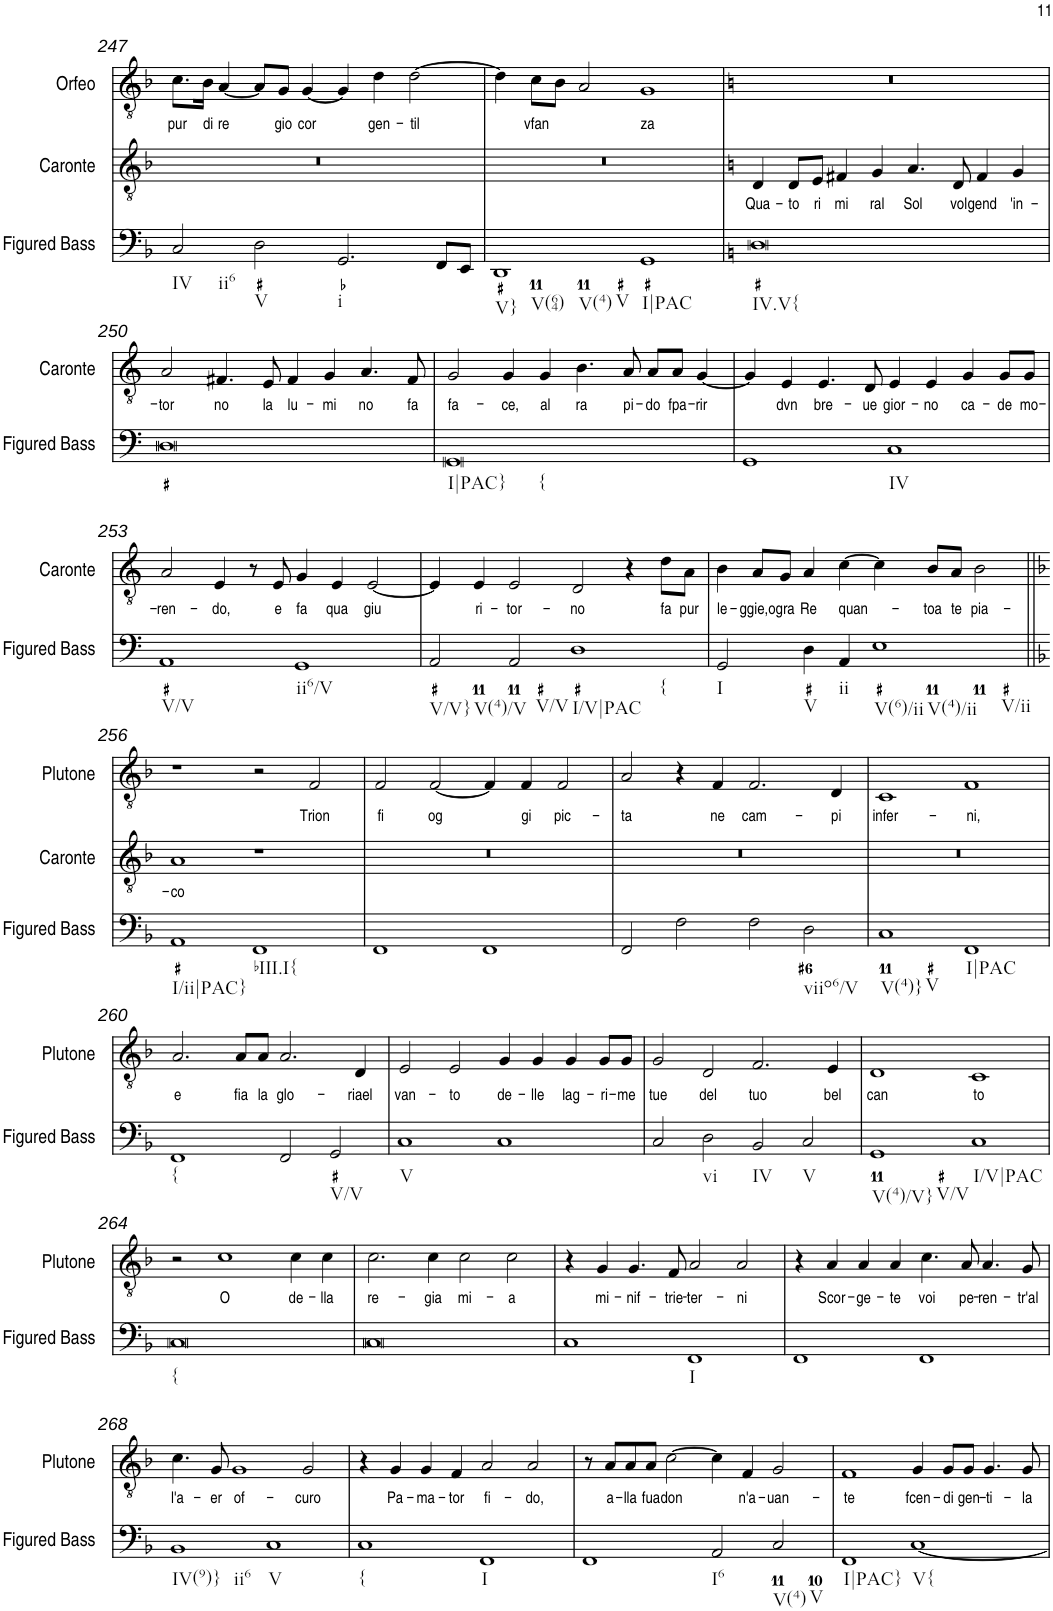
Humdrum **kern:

**kern	**kern	**text	**kern	**text	**kern	**text
*part4	*part3	*part3	*part2	*part2	*part1	*part1
*staff4	*staff3	*staff3	*staff2	*staff2	*staff1	*staff1
*I"Figured Bass	*I"Caronte	*	*I"Plutone	*	*I"Orfeo	*
*I'Figured Bass	*I'Caronte	*	*I'Plutone	*	*I'Orfeo	*
!!LO:PB:g=z
*clefF4	*clefGv2	*	*clefGv2	*	*clefGv2	*
*k[b-]	*k[b-]	*	*k[b-]	*	*k[b-]	*
*M4/2	*M4/2	*	*M4/2	*	*M4/2	*
=247	=247	=247	=247	=247	=247	=247
!LO:TX:b:t=IV	!	!	!	!	!	!
!LO:TX:b:t=ii6	!	!	!	!	!	!
!	!	!	!	!	!	!LO:LY:b
2C/	0r	.	0r	.	8.c\L	pur
!	!	!	!	!	!	!LO:LY:b
.	.	.	.	.	16B-\Jk	di
!	!	!	!	!	!	!LO:LY:b
.	.	.	.	.	[4A/	re
!LO:TX:b:t=V	!	!	!	!	!	!
2D\	.	.	.	.	8A/L]	.
!	!	!	!	!	!	!LO:LY:b
.	.	.	.	.	8G/J	gio
!	!	!	!	!	!	!LO:LY:b
.	.	.	.	.	[4G/	cor
!LO:TX:b:t=i	!	!	!	!	!	!
2.GG/	.	.	.	.	4G/]	.
!	!	!	!	!	!	!LO:LY:b
.	.	.	.	.	4d\	gen-
!	!	!	!	!	!	!LO:LY:b
.	.	.	.	.	[2d\	-til
8FF/L	.	.	.	.	.	.
8EE/J	.	.	.	.	.	.
=248	=248	=248	=248	=248	=248	=248
!LO:TX:b:t=V}	!	!	!	!	!	!
!LO:TX:b:t=V(64)	!	!	!	!	!	!
!LO:TX:b:t=V(4)	!	!	!	!	!	!
!LO:TX:b:t=V	!	!	!	!	!	!
1DD	0r	.	0r	.	4d\]	.
!	!	!	!	!	!	!LO:LY:b
.	.	.	.	.	8c\L	vfan
.	.	.	.	.	8B-\J	.
.	.	.	.	.	2A/	.
!LO:TX:b:t=I|PAC	!	!	!	!	!	!
!	!	!	!	!	!	!LO:LY:b
1GG	.	.	.	.	1G	za
=249	=249	=249	=249	=249	=249	=249
*k[]	*k[]	*	*k[]	*	*k[]	*
!LO:TX:b:t=IV.V{	!	!	!	!	!	!
!	!	!LO:LY:b	!	!	!	!
0D	4D/	Qua-	0r	.	0r	.
!	!	!LO:LY:b	!	!	!	!
.	8D/L	-to	.	.	.	.
!	!	!LO:LY:b	!	!	!	!
.	8E/J	ri	.	.	.	.
!	!	!LO:LY:b	!	!	!	!
.	4F#X/	mi	.	.	.	.
!	!	!LO:LY:b	!	!	!	!
.	4G/	ral	.	.	.	.
!	!	!LO:LY:b	!	!	!	!
.	4.A/	Sol	.	.	.	.
!	!	!LO:LY:b	!	!	!	!
.	8D/	vol	.	.	.	.
!	!	!LO:LY:b	!	!	!	!
.	4F#/	gend	.	.	.	.
!	!	!LO:LY:b	!	!	!	!
.	4G/	'in-	.	.	.	.
!!LO:LB:g=z
=250	=250	=250	=250	=250	=250	=250
!	!	!LO:LY:b	!	!	!	!
0D	2A/	-tor	0r	.	0r	.
!	!	!LO:LY:b	!	!	!	!
.	4.F#X/	no	.	.	.	.
!	!	!LO:LY:b	!	!	!	!
.	8E/	la	.	.	.	.
!	!	!LO:LY:b	!	!	!	!
.	4F#/	lu-	.	.	.	.
!	!	!LO:LY:b	!	!	!	!
.	4G/	-mi	.	.	.	.
!	!	!LO:LY:b	!	!	!	!
.	4.A/	no	.	.	.	.
!	!	!LO:LY:b	!	!	!	!
.	8F#/	fa	.	.	.	.
=251	=251	=251	=251	=251	=251	=251
!LO:TX:b:t=I|PAC}	!	!	!	!	!	!
!LO:TX:b:t={	!	!	!	!	!	!
!	!	!LO:LY:b	!	!	!	!
0GG	2G/	fa-	0r	.	0r	.
!	!	!LO:LY:b	!	!	!	!
.	4G/	-ce,	.	.	.	.
!	!	!LO:LY:b	!	!	!	!
.	4G/	al	.	.	.	.
!	!	!LO:LY:b	!	!	!	!
.	4.B\	ra	.	.	.	.
!	!	!LO:LY:b	!	!	!	!
.	8A/	pi-	.	.	.	.
!	!	!LO:LY:b	!	!	!	!
.	8A/L	-do	.	.	.	.
!	!	!LO:LY:b	!	!	!	!
.	8A/J	fpa-	.	.	.	.
!	!	!LO:LY:b	!	!	!	!
.	[4G/	-rir	.	.	.	.
=252	=252	=252	=252	=252	=252	=252
1GG	4G/]	.	0r	.	0r	.
!	!	!LO:LY:b	!	!	!	!
.	4E/	dvn	.	.	.	.
!	!	!LO:LY:b	!	!	!	!
.	4.E/	bre-	.	.	.	.
!	!	!LO:LY:b	!	!	!	!
.	8D/	-ue	.	.	.	.
!LO:TX:b:t=IV	!	!	!	!	!	!
!	!	!LO:LY:b	!	!	!	!
1C	4E/	gior-	.	.	.	.
!	!	!LO:LY:b	!	!	!	!
.	4E/	-no	.	.	.	.
!	!	!LO:LY:b	!	!	!	!
.	4G/	ca-	.	.	.	.
!	!	!LO:LY:b	!	!	!	!
.	8G/L	-de	.	.	.	.
!	!	!LO:LY:b	!	!	!	!
.	8G/J	mo-	.	.	.	.
!!LO:LB:g=z
=253	=253	=253	=253	=253	=253	=253
!LO:TX:b:t=V/V	!	!	!	!	!	!
!	!	!LO:LY:b	!	!	!	!
1AA	2A/	-ren-	0r	.	0r	.
!	!	!LO:LY:b	!	!	!	!
.	4E/	-do,	.	.	.	.
.	8r	.	.	.	.	.
!	!	!LO:LY:b	!	!	!	!
.	8E/	e	.	.	.	.
!LO:TX:b:t=ii6/V	!	!	!	!	!	!
!	!	!LO:LY:b	!	!	!	!
1GG	4G/	fa	.	.	.	.
!	!	!LO:LY:b	!	!	!	!
.	4E/	qua	.	.	.	.
!	!	!LO:LY:b	!	!	!	!
.	[2E/	giu	.	.	.	.
=254	=254	=254	=254	=254	=254	=254
!LO:TX:b:t=V/V}	!	!	!	!	!	!
!LO:TX:b:t=V(4)/V	!	!	!	!	!	!
2AA/	4E/]	.	0r	.	0r	.
!	!	!LO:LY:b	!	!	!	!
.	4E/	ri-	.	.	.	.
!LO:TX:b:t=V/V	!	!	!	!	!	!
!	!	!LO:LY:b	!	!	!	!
2AA/	2E/	-tor-	.	.	.	.
!LO:TX:b:t=I/V|PAC	!	!	!	!	!	!
!LO:TX:b:t={	!	!	!	!	!	!
!	!	!LO:LY:b	!	!	!	!
1D	2D/	-no	.	.	.	.
.	4r	.	.	.	.	.
!	!	!LO:LY:b	!	!	!	!
.	8d\L	fa	.	.	.	.
!	!	!LO:LY:b	!	!	!	!
.	8A\J	pur	.	.	.	.
=255	=255	=255	=255	=255	=255	=255
!LO:TX:b:t=I	!	!	!	!	!	!
!	!	!LO:LY:b	!	!	!	!
2GG/	4B\	le-	0r	.	0r	.
!	!	!LO:LY:b	!	!	!	!
.	8A/L	-ggie,o	.	.	.	.
!	!	!LO:LY:b	!	!	!	!
.	8G/J	gra	.	.	.	.
!LO:TX:b:t=V	!	!	!	!	!	!
!	!	!LO:LY:b	!	!	!	!
4D\	4A/	Re	.	.	.	.
!LO:TX:b:t=ii	!	!	!	!	!	!
!	!	!LO:LY:b	!	!	!	!
4AA/	[4c\	quan-	.	.	.	.
!LO:TX:b:t=V(6)/ii	!	!	!	!	!	!
!LO:TX:b:t=V(4)/ii	!	!	!	!	!	!
!LO:TX:b:t=V/ii	!	!	!	!	!	!
1E	4c\]	.	.	.	.	.
!	!	!LO:LY:b	!	!	!	!
.	8B/L	-toa	.	.	.	.
!	!	!LO:LY:b	!	!	!	!
.	8A/J	te	.	.	.	.
!	!	!LO:LY:b	!	!	!	!
.	2B\	pia-	.	.	.	.
!!LO:LB:g=z
=256||	=256||	=256||	=256||	=256||	=256||	=256||
*k[b-]	*k[b-]	*	*k[b-]	*	*k[b-]	*
!LO:TX:b:t=I/ii|PAC}	!	!	!	!	!	!
!	!	!LO:LY:b	!	!	!	!
1AA	1A	-co	1r	.	0r	.
!LO:TX:b:t=bIII.I{	!	!	!	!	!	!
1FF	1r	.	2r	.	.	.
!	!	!	!	!LO:LY:b	!	!
.	.	.	2F/	Trion	.	.
=257	=257	=257	=257	=257	=257	=257
!	!	!	!	!LO:LY:b	!	!
1FF	0r	.	2F/	fi	0r	.
!	!	!	!	!LO:LY:b	!	!
.	.	.	[2F/	og	.	.
1FF	.	.	4F/]	.	.	.
!	!	!	!	!LO:LY:b	!	!
.	.	.	4F/	gi	.	.
!	!	!	!	!LO:LY:b	!	!
.	.	.	2F/	pic-	.	.
=258	=258	=258	=258	=258	=258	=258
!	!	!	!	!LO:LY:b	!	!
2FF/	0r	.	2A/	-ta	0r	.
2F\	.	.	4r	.	.	.
!	!	!	!	!LO:LY:b	!	!
.	.	.	4F/	ne	.	.
!	!	!	!	!LO:LY:b	!	!
2F\	.	.	2.F/	cam-	.	.
!LO:TX:b:t=viio6/V	!	!	!	!	!	!
2D\	.	.	.	.	.	.
!	!	!	!	!LO:LY:b	!	!
.	.	.	4D/	-pi	.	.
=259	=259	=259	=259	=259	=259	=259
!LO:TX:b:t=V(4)}	!	!	!	!	!	!
!LO:TX:b:t=V	!	!	!	!	!	!
!	!	!	!	!LO:LY:b	!	!
1C	0r	.	1C	infer-	0r	.
!LO:TX:b:t=I|PAC	!	!	!	!	!	!
!	!	!	!	!LO:LY:b	!	!
1FF	.	.	1F	-ni,	.	.
!!LO:LB:g=z
=260	=260	=260	=260	=260	=260	=260
!LO:TX:b:t={	!	!	!	!	!	!
!	!	!	!	!LO:LY:b	!	!
1FF	0r	.	2.A/	e	0r	.
!	!	!	!	!LO:LY:b	!	!
.	.	.	8A/L	fia	.	.
!	!	!	!	!LO:LY:b	!	!
.	.	.	8A/J	la	.	.
!	!	!	!	!LO:LY:b	!	!
2FF/	.	.	2.A/	glo-	.	.
!LO:TX:b:t=V/V	!	!	!	!	!	!
2GG/	.	.	.	.	.	.
!	!	!	!	!LO:LY:b	!	!
.	.	.	4D/	-riael	.	.
=261	=261	=261	=261	=261	=261	=261
!LO:TX:b:t=V	!	!	!	!	!	!
!	!	!	!	!LO:LY:b	!	!
1C	0r	.	2E/	van-	0r	.
!	!	!	!	!LO:LY:b	!	!
.	.	.	2E/	-to	.	.
!	!	!	!	!LO:LY:b	!	!
1C	.	.	4G/	de-	.	.
!	!	!	!	!LO:LY:b	!	!
.	.	.	4G/	-lle	.	.
!	!	!	!	!LO:LY:b	!	!
.	.	.	4G/	lag-	.	.
!	!	!	!	!LO:LY:b	!	!
.	.	.	8G/L	-ri-	.	.
!	!	!	!	!LO:LY:b	!	!
.	.	.	8G/J	-me	.	.
=262	=262	=262	=262	=262	=262	=262
!	!	!	!	!LO:LY:b	!	!
2C/	0r	.	2G/	tue	0r	.
!LO:TX:b:t=vi	!	!	!	!	!	!
!	!	!	!	!LO:LY:b	!	!
2D\	.	.	2D/	del	.	.
!LO:TX:b:t=IV	!	!	!	!	!	!
!	!	!	!	!LO:LY:b	!	!
2BB-/	.	.	2.F/	tuo	.	.
!LO:TX:b:t=V	!	!	!	!	!	!
2C/	.	.	.	.	.	.
!	!	!	!	!LO:LY:b	!	!
.	.	.	4E/	bel	.	.
=263	=263	=263	=263	=263	=263	=263
!LO:TX:b:t=V(4)/V}	!	!	!	!	!	!
!LO:TX:b:t=V/V	!	!	!	!	!	!
!	!	!	!	!LO:LY:b	!	!
1GG	0r	.	1D	can	0r	.
!LO:TX:b:t=I/V|PAC	!	!	!	!	!	!
!	!	!	!	!LO:LY:b	!	!
1C	.	.	1C	to	.	.
!!LO:LB:g=z
=264	=264	=264	=264	=264	=264	=264
!LO:TX:b:t={	!	!	!	!	!	!
0C	0r	.	2r	.	0r	.
!	!	!	!	!LO:LY:b	!	!
.	.	.	1c	O	.	.
!	!	!	!	!LO:LY:b	!	!
.	.	.	4c\	de-	.	.
!	!	!	!	!LO:LY:b	!	!
.	.	.	4c\	-lla	.	.
=265	=265	=265	=265	=265	=265	=265
!	!	!	!	!LO:LY:b	!	!
0C	0r	.	2.c\	re-	0r	.
!	!	!	!	!LO:LY:b	!	!
.	.	.	4c\	-gia	.	.
!	!	!	!	!LO:LY:b	!	!
.	.	.	2c\	mi-	.	.
!	!	!	!	!LO:LY:b	!	!
.	.	.	2c\	-a	.	.
=266	=266	=266	=266	=266	=266	=266
1C	0r	.	4r	.	0r	.
!	!	!	!	!LO:LY:b	!	!
.	.	.	4G/	mi-	.	.
!	!	!	!	!LO:LY:b	!	!
.	.	.	4.G/	-nif-	.	.
!	!	!	!	!LO:LY:b	!	!
.	.	.	8F/	-trie-	.	.
!LO:TX:b:t=I	!	!	!	!	!	!
!	!	!	!	!LO:LY:b	!	!
1FF	.	.	2A/	-ter-	.	.
!	!	!	!	!LO:LY:b	!	!
.	.	.	2A/	-ni	.	.
=267	=267	=267	=267	=267	=267	=267
1FF	0r	.	4r	.	0r	.
!	!	!	!	!LO:LY:b	!	!
.	.	.	4A/	Scor-	.	.
!	!	!	!	!LO:LY:b	!	!
.	.	.	4A/	-ge-	.	.
!	!	!	!	!LO:LY:b	!	!
.	.	.	4A/	-te	.	.
!	!	!	!	!LO:LY:b	!	!
1FF	.	.	4.c\	voi	.	.
!	!	!	!	!LO:LY:b	!	!
.	.	.	8A/	pe-	.	.
!	!	!	!	!LO:LY:b	!	!
.	.	.	4.A/	-ren-	.	.
!	!	!	!	!LO:LY:b	!	!
.	.	.	8G/	-tr'al	.	.
!!LO:LB:g=z
=268	=268	=268	=268	=268	=268	=268
!LO:TX:b:t=IV(9)}	!	!	!	!	!	!
!LO:TX:b:t=ii6	!	!	!	!	!	!
!	!	!	!	!LO:LY:b	!	!
1BB-	0r	.	4.c\	l'a-	0r	.
!	!	!	!	!LO:LY:b	!	!
.	.	.	8G/	-er	.	.
!	!	!	!	!LO:LY:b	!	!
.	.	.	1G	of-	.	.
!LO:TX:b:t=V	!	!	!	!	!	!
1C	.	.	.	.	.	.
!	!	!	!	!LO:LY:b	!	!
.	.	.	2G/	-curo	.	.
=269	=269	=269	=269	=269	=269	=269
!LO:TX:b:t={	!	!	!	!	!	!
1C	0r	.	4r	.	0r	.
!	!	!	!	!LO:LY:b	!	!
.	.	.	4G/	Pa-	.	.
!	!	!	!	!LO:LY:b	!	!
.	.	.	4G/	-ma-	.	.
!	!	!	!	!LO:LY:b	!	!
.	.	.	4F/	-tor	.	.
!LO:TX:b:t=I	!	!	!	!	!	!
!	!	!	!	!LO:LY:b	!	!
1FF	.	.	2A/	fi-	.	.
!	!	!	!	!LO:LY:b	!	!
.	.	.	2A/	-do,	.	.
=270	=270	=270	=270	=270	=270	=270
1FF	0r	.	8r	.	0r	.
!	!	!	!	!LO:LY:b	!	!
.	.	.	8A/L	a-	.	.
!	!	!	!	!LO:LY:b	!	!
.	.	.	8A/	-lla	.	.
!	!	!	!	!LO:LY:b	!	!
.	.	.	8A/J	fua	.	.
!	!	!	!	!LO:LY:b	!	!
.	.	.	[2c\	don	.	.
!LO:TX:b:t=I6	!	!	!	!	!	!
2AA/	.	.	4c\]	.	.	.
!	!	!	!	!LO:LY:b	!	!
.	.	.	4F/	n'a-	.	.
!LO:TX:b:t=V(4)	!	!	!	!	!	!
!LO:TX:b:t=V	!	!	!	!	!	!
!	!	!	!	!LO:LY:b	!	!
2C/	.	.	2G/	-uan-	.	.
=271	=271	=271	=271	=271	=271	=271
!LO:TX:b:t=I|PAC}	!	!	!	!	!	!
!	!	!	!	!LO:LY:b	!	!
1FF	0r	.	1F	-te	0r	.
!LO:TX:b:t=V{	!	!	!	!	!	!
!	!	!	!	!LO:LY:b	!	!
[1C	.	.	4G/	fcen-	.	.
!	!	!	!	!LO:LY:b	!	!
.	.	.	8G/L	-di	.	.
!	!	!	!	!LO:LY:b	!	!
.	.	.	8G/J	gen-	.	.
!	!	!	!	!LO:LY:b	!	!
.	.	.	4.G/	-ti-	.	.
!	!	!	!	!LO:LY:b	!	!
.	.	.	8G/	-la	.	.
=	=	=	=	=	=	=
*-	*-	*-	*-	*-	*-	*-
